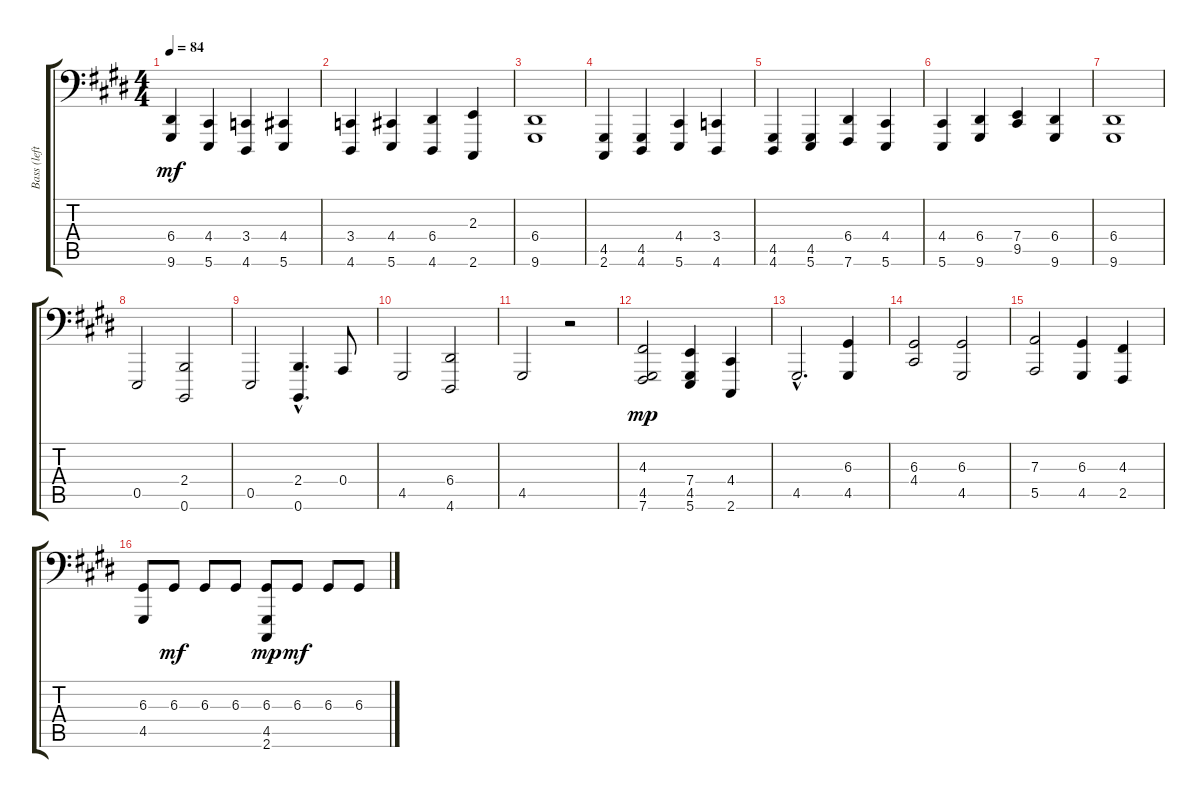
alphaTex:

\track ("Bass (left hand)" "Bass (left") {instrument brightacousticpiano}
\staff {score tabs}
\tuning (C3 G2 D2 A1 E1 B0) {hide}
\ts (4 4)
\tempo 84
\clef f4
\ks c#minor
(6.4 9.6).4{dy mf} (4.4 5.6).4 (3.4 4.6).4 (4.4 5.6).4 |
(3.4 4.6).4 (4.4 5.6).4 (6.4 4.6).4 (2.3 2.6).4 |
(6.4 9.6).1 |
(4.5 2.6).4 (4.5 4.6).4 (4.4 5.6).4 (3.4 4.6).4 |
(4.5 4.6).4 (4.5 5.6).4 (6.4 7.6).4 (4.4 5.6).4 |
(4.4 5.6).4 (6.4 9.6).4 (7.4 9.5).4 (6.4 9.6).4 |
(6.4 9.6).1 |
0.5.2 (2.4 0.6).2 |
0.5.2 (2.4{hac} 0.6{hac}).4{d} 0.4.8 |
4.5.2 (6.4 4.6).2 |
4.5.2 r.2 |
(4.3 4.5 7.6).2{dy mp} (7.4 4.5 5.6).4 (4.4 2.6).4 |
4.5{hac}.2{d} (6.3 4.5).4 |
(6.3 4.4).2 (6.3 4.5).2 |
(7.3 5.5).2 (6.3 4.5).4 (4.3 2.5).4 |
(6.3 4.5).8 6.3.8{dy mf} 6.3.8 6.3.8 (6.3 4.5 2.6).8{dy mp} 6.3.8{dy mf} 6.3.8 6.3.8
